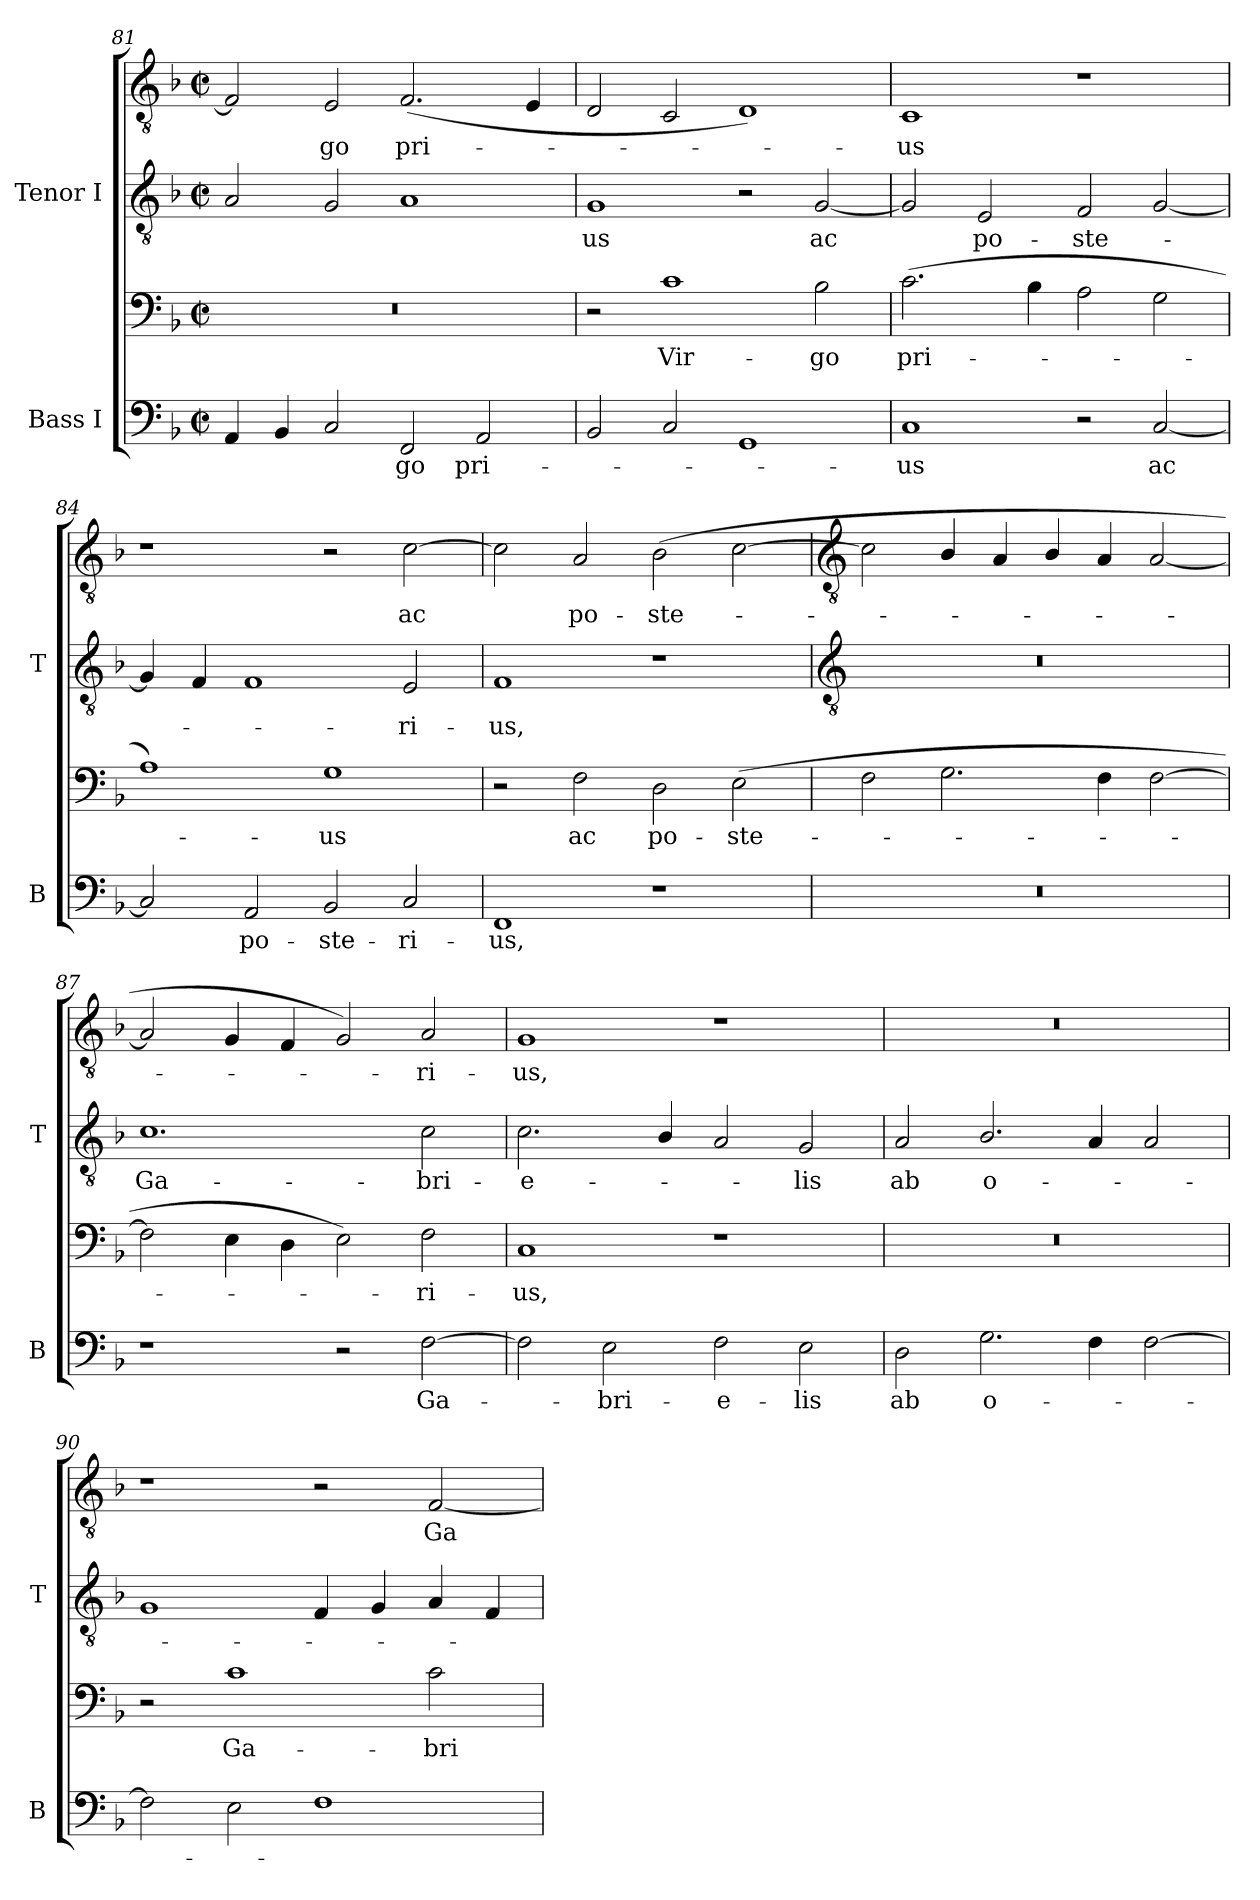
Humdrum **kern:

**kern	**text	**kern	**text	**kern	**text	**kern	**text
*part2	*part2	*part2	*part2	*part1	*part1	*part1	*part1
*staff4	*staff4	*staff3	*staff3	*staff2	*staff2	*staff1	*staff1
*I"Bass I	*	*	*	*I"Tenor I	*	*	*
*I'B	*	*	*	*I'T	*	*	*
*clefF4	*	*clefF4	*	*clefGv2	*	*clefGv2	*
*k[b-]	*	*k[b-]	*	*k[b-]	*	*k[b-]	*
*F:	*	*F:	*	*F:	*	*F:	*
*M4/2	*	*M4/2	*	*M4/2	*	*M4/2	*
*met(c|)	*	*met(c|)	*	*met(c|)	*	*met(c|)	*
=81	=81	=81	=81	=81	=81	=81	=81
4AA	.	0r	.	2A	.	2F]	.
4BB-/	.	.	.	.	.	.	.
!	!	!	!	!	!	!	!LO:LY:b
2C	.	.	.	2G	.	2E	go
!	!LO:LY:b	!	!	!	!	!	!LO:LY:b
2FF	go	.	.	1A	.	(<2.F	pri-
!	!LO:LY:b	!	!	!	!	!	!
2AA	pri-	.	.	.	.	.	.
.	.	.	.	.	.	4E	.
=82	=82	=82	=82	=82	=82	=82	=82
!	!	!	!	!	!LO:LY:b	!	!
2BB-	.	2r	.	1G	us	2D	.
!	!	!	!LO:LY:b	!	!	!	!
2C	.	1c	Vir-	.	.	2C	.
1GG	.	.	.	2r	.	1D)	.
!	!	!	!LO:LY:b	!	!LO:LY:b	!	!
.	.	2B-	-go	[2G	ac	.	.
=83	=83	=83	=83	=83	=83	=83	=83
!	!LO:LY:b	!	!LO:LY:b	!	!	!	!LO:LY:b
1C	us	(>2.c	pri-	2G]	.	1C	us
!	!	!	!	!	!LO:LY:b	!	!
.	.	.	.	2E	po-	.	.
.	.	4B-\	.	.	.	.	.
!	!	!	!	!	!LO:LY:b	!	!
2r	.	2A	.	2F	-ste-	1r	.
!	!LO:LY:b	!	!	!	!	!	!
[2C	ac	2G	.	[2G	.	.	.
=84	=84	=84	=84	=84	=84	=84	=84
2C]	.	1A)	.	4G]	.	1r	.
.	.	.	.	4F	.	.	.
!	!LO:LY:b	!	!	!	!	!	!
2AA	po-	.	.	1F	.	.	.
!	!LO:LY:b	!	!LO:LY:b	!	!	!	!
2BB-	-ste-	1G	us	.	.	2r	.
!	!LO:LY:b	!	!	!	!LO:LY:b	!	!LO:LY:b
2C	-ri-	.	.	2E	ri-	[2c	ac
=85	=85	=85	=85	=85	=85	=85	=85
!	!LO:LY:b	!	!	!	!LO:LY:b	!	!
1FF	us,	2r	.	1F	us,	2c]	.
!	!	!	!LO:LY:b	!	!	!	!LO:LY:b
.	.	2F	-ac	.	.	2A	-po-
!	!	!	!LO:LY:b	!	!	!	!LO:LY:b
1r	.	2D	po-	1r	.	(<2B-	-ste-
!	!	!	!LO:LY:b	!	!	!	!
.	.	(>2E	-ste-	.	.	[2c\	.
!!LO:LB:g=z
=86	=86	=86	=86	=86	=86	=86	=86
*	*	*	*	*clefGv2	*	*clefGv2	*
0r	.	2F	.	0r	.	2c\]	.
.	.	2.G	.	.	.	4B-/	.
.	.	.	.	.	.	4A	.
.	.	.	.	.	.	4B-/	.
.	.	4F	.	.	.	4A	.
.	.	[2F	.	.	.	[2A	.
=87	=87	=87	=87	=87	=87	=87	=87
!	!	!	!	!	!LO:LY:b	!	!
1r	.	2F]	.	1.c	-Ga-	2A]	.
.	.	4E	.	.	.	4G	.
.	.	4D	.	.	.	4F	.
2r	.	2E)	.	.	.	2G)	.
!	!LO:LY:b	!	!LO:LY:b	!	!LO:LY:b	!	!LO:LY:b
[2F	-Ga-	2F	ri-	2c	-bri-	2A	ri-
=88	=88	=88	=88	=88	=88	=88	=88
!	!	!	!LO:LY:b	!	!LO:LY:b	!	!LO:LY:b
2F]	.	1C	us,	2.c	e-	1G	-us,
!	!LO:LY:b	!	!	!	!	!	!
2E	bri-	.	.	.	.	.	.
.	.	.	.	4B-/	.	.	.
!	!LO:LY:b	!	!	!	!	!	!
2F	-e-	1r	.	2A	.	1r	.
!	!LO:LY:b	!	!	!	!LO:LY:b	!	!
2E	-lis	.	.	2G	lis	.	.
=89	=89	=89	=89	=89	=89	=89	=89
!	!LO:LY:b	!	!	!	!LO:LY:b	!	!
2D	ab	0r	.	2A	ab	0r	.
!	!LO:LY:b	!	!	!	!LO:LY:b	!	!
2.G	o-	.	.	2.B-/	o-	.	.
4F	.	.	.	4A	.	.	.
[2F	.	.	.	2A	.	.	.
=90	=90	=90	=90	=90	=90	=90	=90
2F]	.	2r	.	1G	.	1r	.
!	!	!	!LO:LY:b	!	!	!	!
2E	.	1c	Ga-	.	.	.	.
1F	.	.	.	4F	.	2r	.
.	.	.	.	4G	.	.	.
!	!	!	!LO:LY:b	!	!	!	!LO:LY:b
.	.	2c	-bri-	4A	.	[2F	Ga-
.	.	.	.	4F	.	.	.
=	=	=	=	=	=	=	=
*-	*-	*-	*-	*-	*-	*-	*-
